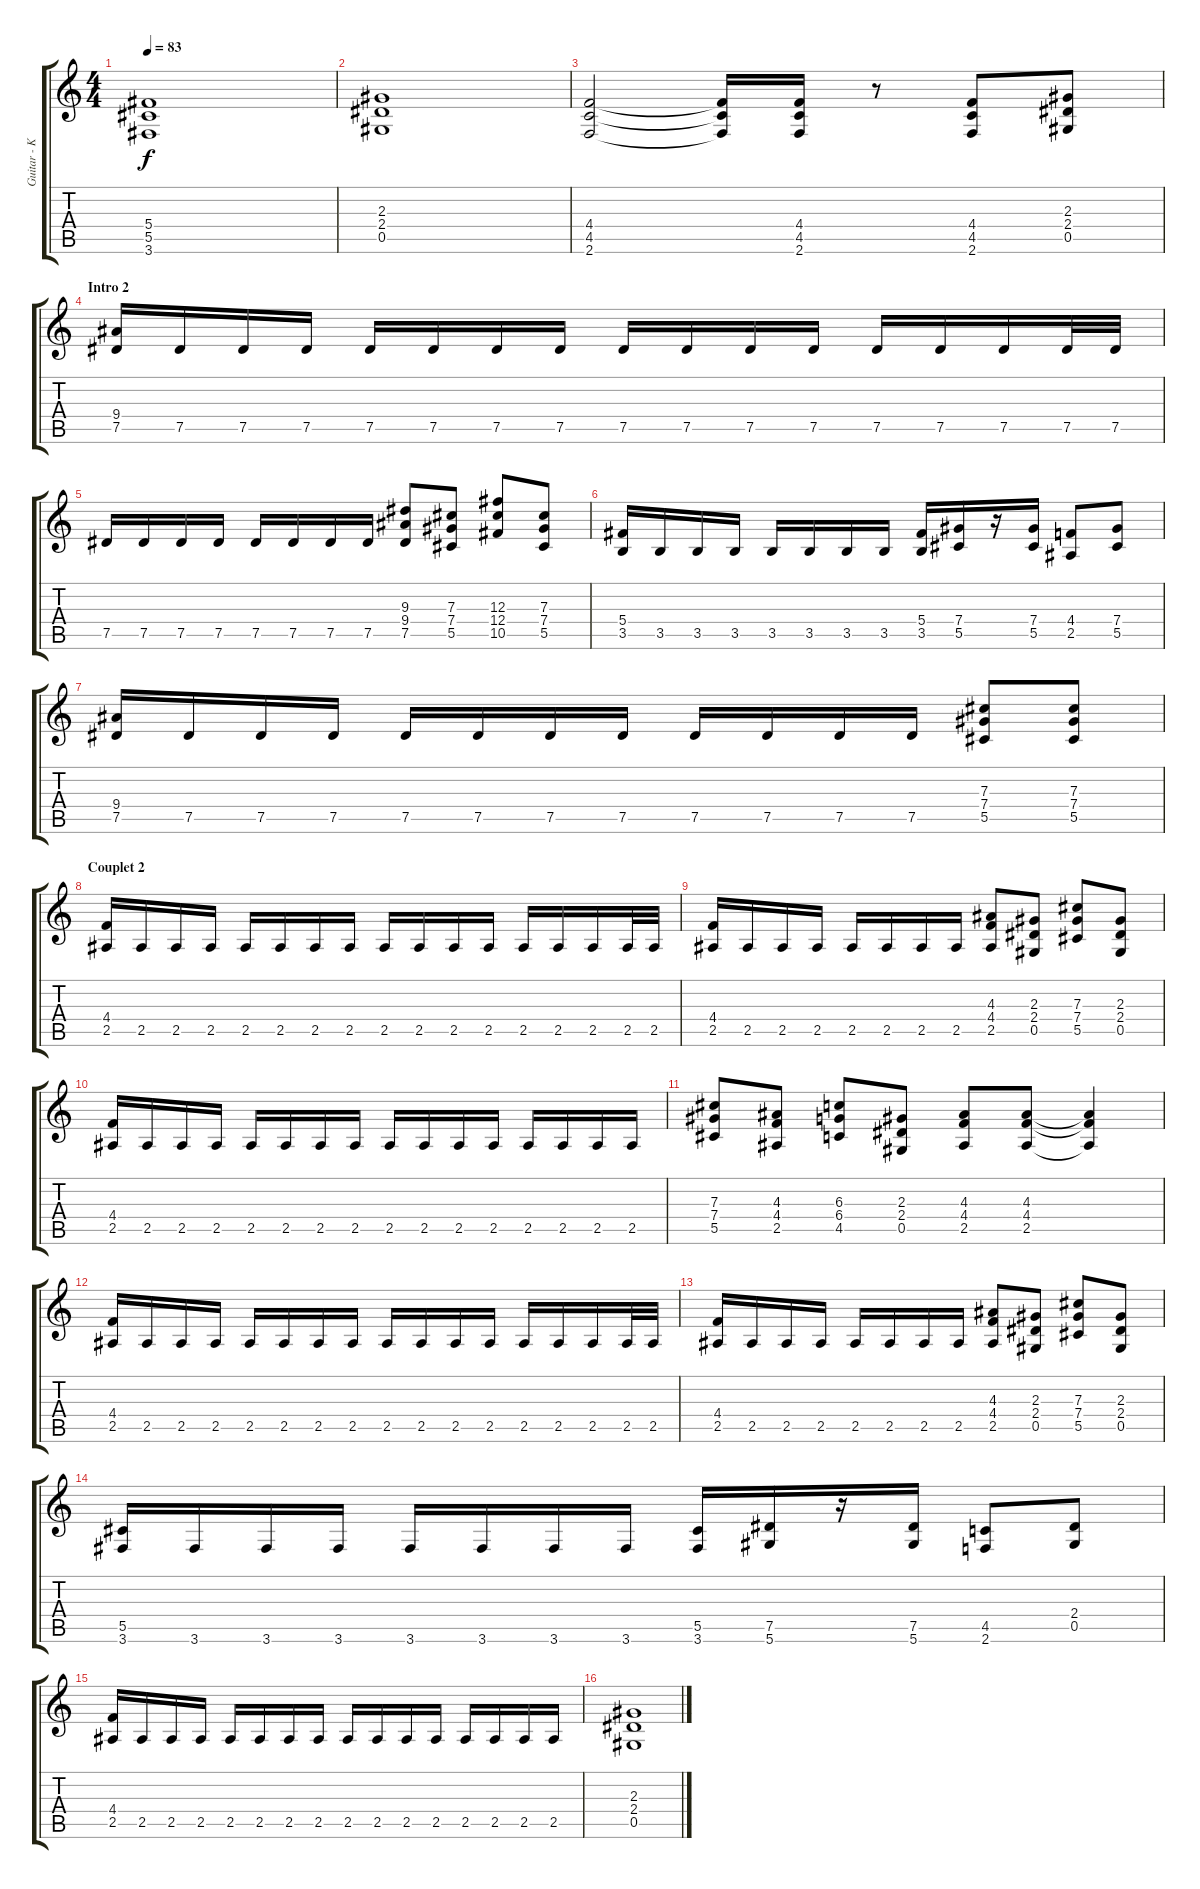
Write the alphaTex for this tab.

\track ("Guitar - Kai Hansen" "Guitar - K") {instrument overdrivenguitar}
\staff {score tabs}
\tuning (Eb4 Bb3 Gb3 Db3 Ab2 Eb2) {hide}
\ts (4 4)
\tempo 83
\clef g2
\ks c
(5.4 5.5 3.6).1{dy f} |
(2.3 2.4 0.5).1 |
(4.4 4.5 2.6).2 (4.4{t} 4.5{t} 2.6{t}).16 (4.4 4.5 2.6).16 r.8 (4.4 4.5 2.6).8 (2.3 2.4 0.5).8 |
\section ("" "Intro 2")
(9.4 7.5).16 7.5.16 7.5.16 7.5.16 7.5.16 7.5.16 7.5.16 7.5.16 7.5.16 7.5.16 7.5.16 7.5.16 7.5.16 7.5.16 7.5.16 7.5.32 7.5.32 |
7.5.16 7.5.16 7.5.16 7.5.16 7.5.16 7.5.16 7.5.16 7.5.16 (9.3 9.4 7.5).8 (7.3 7.4 5.5).8 (12.3 12.4 10.5).8 (7.3 7.4 5.5).8 |
(5.4 3.5).16 3.5.16 3.5.16 3.5.16 3.5.16 3.5.16 3.5.16 3.5.16 (5.4 3.5).16 (7.4 5.5).16 r.16 (7.4 5.5).16 (4.4 2.5).8 (7.4 5.5).8 |
(9.4 7.5).16 7.5.16 7.5.16 7.5.16 7.5.16 7.5.16 7.5.16 7.5.16 7.5.16 7.5.16 7.5.16 7.5.16 (7.3 7.4 5.5).8 (7.3 7.4 5.5).8 |
\section ("" "Couplet 2")
(4.4 2.5).16 2.5.16 2.5.16 2.5.16 2.5.16 2.5.16 2.5.16 2.5.16 2.5.16 2.5.16 2.5.16 2.5.16 2.5.16 2.5.16 2.5.16 2.5.32 2.5.32 |
(4.4 2.5).16 2.5.16 2.5.16 2.5.16 2.5.16 2.5.16 2.5.16 2.5.16 (4.3 4.4 2.5).8 (2.3 2.4 0.5).8 (7.3 7.4 5.5).8 (2.3 2.4 0.5).8 |
(4.4 2.5).16 2.5.16 2.5.16 2.5.16 2.5.16 2.5.16 2.5.16 2.5.16 2.5.16 2.5.16 2.5.16 2.5.16 2.5.16 2.5.16 2.5.16 2.5.16 |
(7.3 7.4 5.5).8 (4.3 4.4 2.5).8 (6.3 6.4 4.5).8 (2.3 2.4 0.5).8 (4.3 4.4 2.5).8 (4.3 4.4 2.5).8 (4.3{t} 4.4{t} 2.5{t}).4 |
(4.4 2.5).16 2.5.16 2.5.16 2.5.16 2.5.16 2.5.16 2.5.16 2.5.16 2.5.16 2.5.16 2.5.16 2.5.16 2.5.16 2.5.16 2.5.16 2.5.32 2.5.32 |
(4.4 2.5).16 2.5.16 2.5.16 2.5.16 2.5.16 2.5.16 2.5.16 2.5.16 (4.3 4.4 2.5).8 (2.3 2.4 0.5).8 (7.3 7.4 5.5).8 (2.3 2.4 0.5).8 |
(5.5 3.6).16 3.6.16 3.6.16 3.6.16 3.6.16 3.6.16 3.6.16 3.6.16 (5.5 3.6).16 (7.5 5.6).16 r.16 (7.5 5.6).16 (4.5 2.6).8 (2.4 0.5).8 |
(4.4 2.5).16 2.5.16 2.5.16 2.5.16 2.5.16 2.5.16 2.5.16 2.5.16 2.5.16 2.5.16 2.5.16 2.5.16 2.5.16 2.5.16 2.5.16 2.5.16 |
(2.3 2.4 0.5).1
